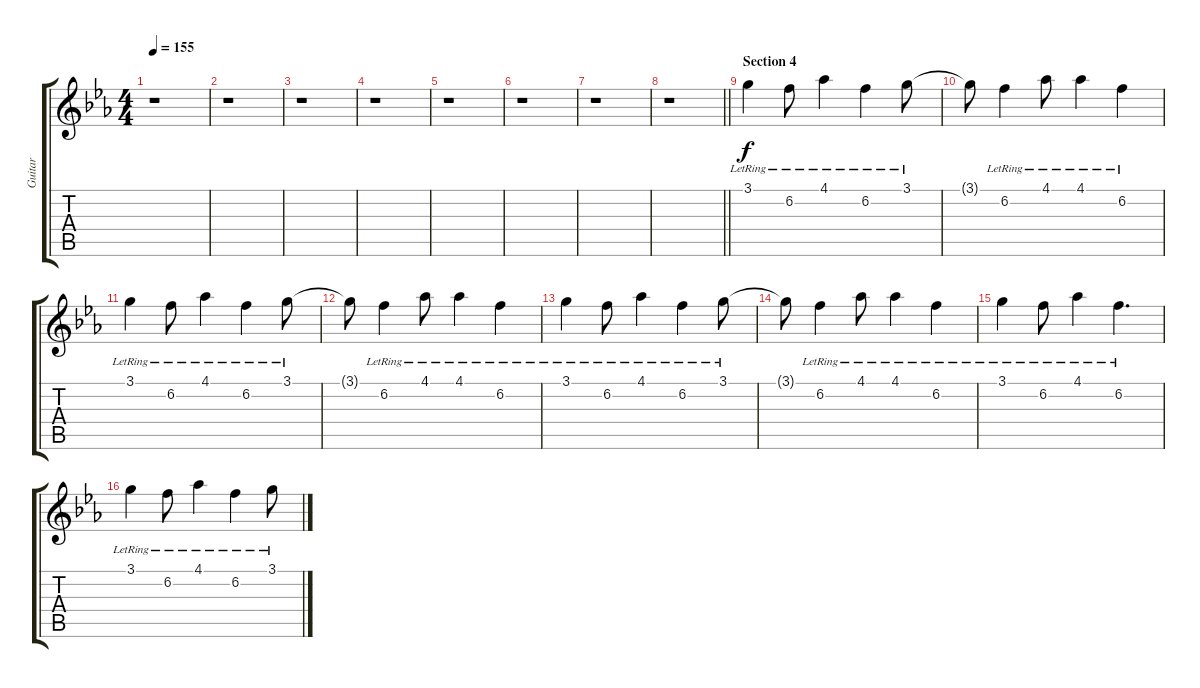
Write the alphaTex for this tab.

\track ("Guitar" "Guitar") {instrument electricguitarjazz}
\staff {score tabs}
\tuning (E4 B3 G3 D3 A2 E2) {hide}
\ts (4 4)
\tempo 155
\clef g2
\ks eb
r.1{dy f} |
r.1 |
r.1 |
r.1 |
r.1 |
r.1 |
r.1 |
\barLineRight lightlight
r.1 |
\section ("" "Section 4")
3.1{lr}.4{instrument electricguitarclean} 6.2{lr}.8 4.1{lr}.4 6.2{lr}.4 3.1{lr}.8 |
3.1{t}.8 6.2{lr}.4 4.1{lr}.8 4.1{lr}.4 6.2{lr}.4 |
3.1{lr}.4 6.2{lr}.8 4.1{lr}.4 6.2{lr}.4 3.1{lr}.8 |
3.1{t}.8 6.2{lr}.4 4.1{lr}.8 4.1{lr}.4 6.2{lr}.4 |
3.1{lr}.4 6.2{lr}.8 4.1{lr}.4 6.2{lr}.4 3.1{lr}.8 |
3.1{t}.8 6.2{lr}.4 4.1{lr}.8 4.1{lr}.4 6.2{lr}.4 |
3.1{lr}.4 6.2{lr}.8 4.1{lr}.4 6.2{lr}.4{d} |
3.1{lr}.4 6.2{lr}.8 4.1{lr}.4 6.2{lr}.4 3.1{lr}.8
